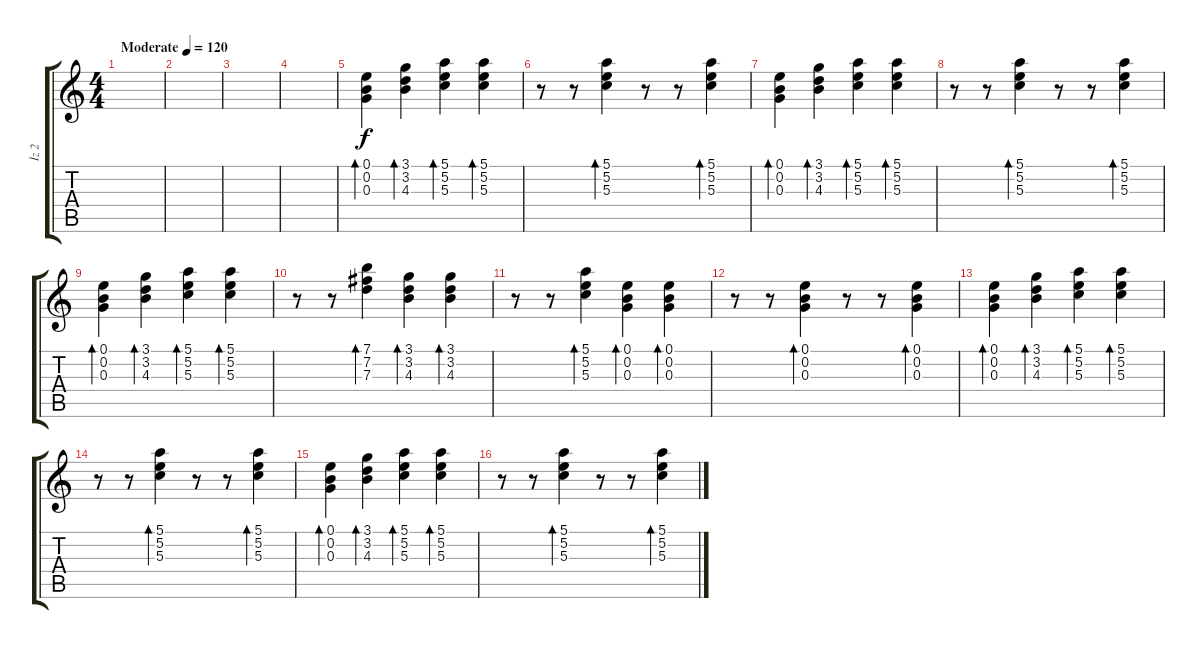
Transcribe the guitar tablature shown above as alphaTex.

\track ("İz 2" "İz 2") {instrument electricguitarclean}
\staff {score tabs}
\tuning (E4 B3 G3 D3 A2 E2) {hide}
\ts (4 4)
\tempo (120 "Moderate")
\clef g2
\ks c
|
|
|
|
(0.1 0.2 0.3).4{bd 30} (3.1 3.2 4.3).4{bd 30} (5.1 5.2 5.3).4{bd 30} (5.1 5.2 5.3).4{bd 30} |
r.8 r.8 (5.1 5.2 5.3).4{bd 30} r.8 r.8 (5.1 5.2 5.3).4{bd 30} |
(0.1 0.2 0.3).4{bd 30} (3.1 3.2 4.3).4{bd 30} (5.1 5.2 5.3).4{bd 30} (5.1 5.2 5.3).4{bd 30} |
r.8 r.8 (5.1 5.2 5.3).4{bd 30} r.8 r.8 (5.1 5.2 5.3).4{bd 30} |
(0.1 0.2 0.3).4{bd 30} (3.1 3.2 4.3).4{bd 30} (5.1 5.2 5.3).4{bd 30} (5.1 5.2 5.3).4{bd 30} |
r.8 r.8 (7.1 7.2 7.3).4{bd 30} (3.1 3.2 4.3).4{bd 30} (3.1 3.2 4.3).4{bd 30} |
r.8 r.8 (5.1 5.2 5.3).4{bd 30} (0.1 0.2 0.3).4{bd 30} (0.1 0.2 0.3).4{bd 30} |
r.8 r.8 (0.1 0.2 0.3).4{bd 30} r.8 r.8 (0.1 0.2 0.3).4{bd 30} |
(0.1 0.2 0.3).4{bd 30} (3.1 3.2 4.3).4{bd 30} (5.1 5.2 5.3).4{bd 30} (5.1 5.2 5.3).4{bd 30} |
r.8 r.8 (5.1 5.2 5.3).4{bd 30} r.8 r.8 (5.1 5.2 5.3).4{bd 30} |
(0.1 0.2 0.3).4{bd 30} (3.1 3.2 4.3).4{bd 30} (5.1 5.2 5.3).4{bd 30} (5.1 5.2 5.3).4{bd 30} |
r.8 r.8 (5.1 5.2 5.3).4{bd 30} r.8 r.8 (5.1 5.2 5.3).4{bd 30}
